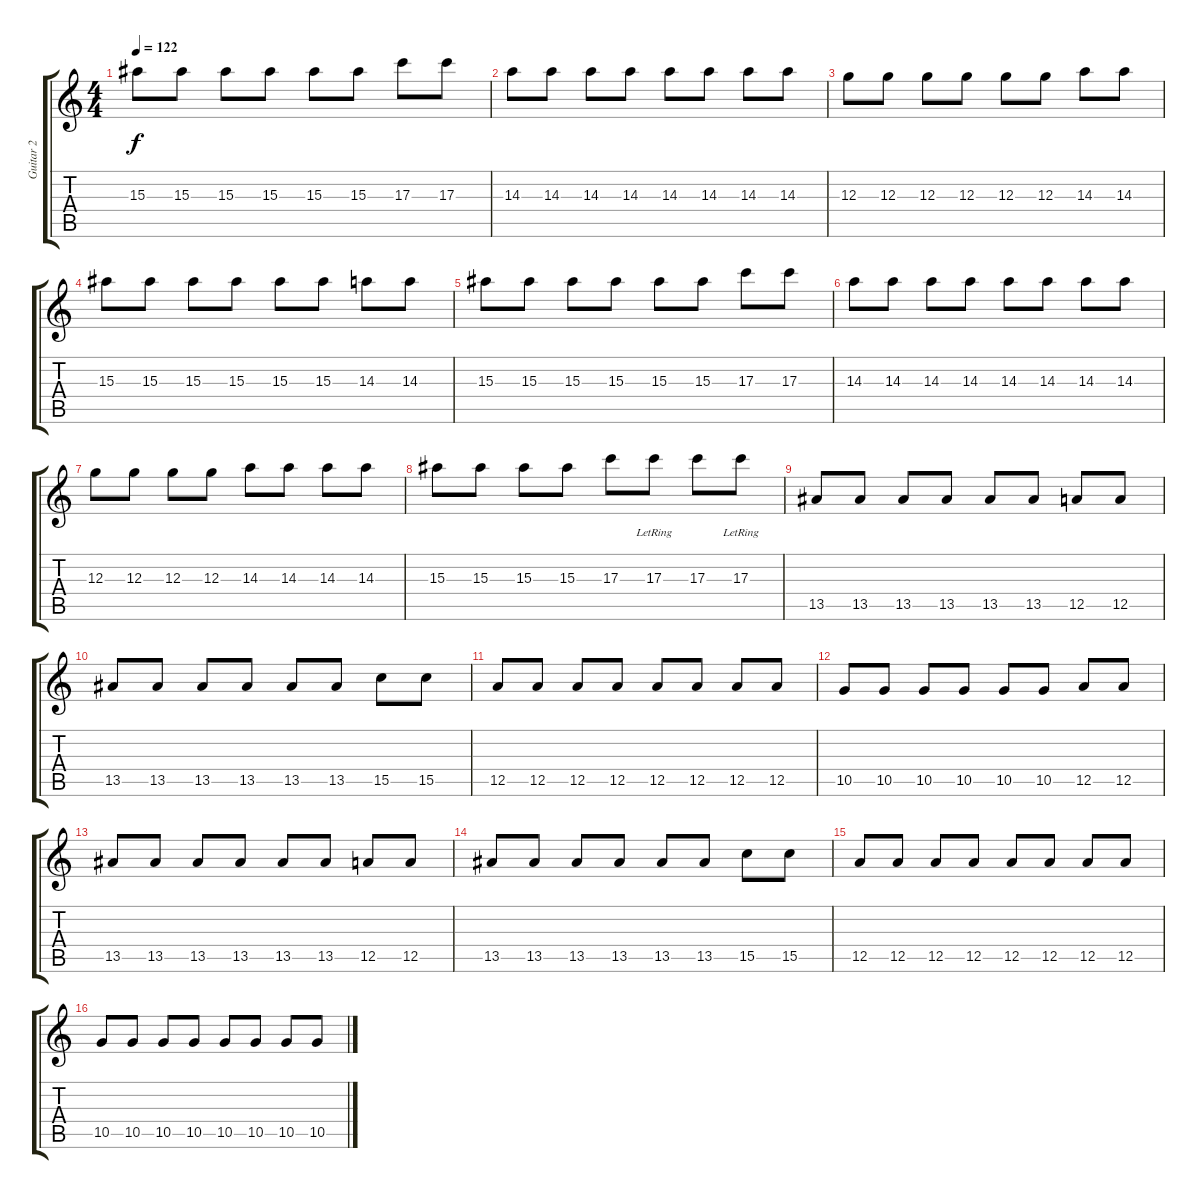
\track ("Guitar 2" "Guitar 2") {instrument distortionguitar}
\staff {score tabs}
\tuning (E4 B3 G3 D3 A2 E2) {hide}
\ts (4 4)
\tempo 122
\clef g2
\ks c
15.3.8{dy f} 15.3.8 15.3.8 15.3.8 15.3.8 15.3.8 17.3.8 17.3.8 |
14.3.8 14.3.8 14.3.8 14.3.8 14.3.8 14.3.8 14.3.8 14.3.8 |
12.3.8 12.3.8 12.3.8 12.3.8 12.3.8 12.3.8 14.3.8 14.3.8 |
15.3.8 15.3.8 15.3.8 15.3.8 15.3.8 15.3.8 14.3.8 14.3.8 |
15.3.8 15.3.8 15.3.8 15.3.8 15.3.8 15.3.8 17.3.8 17.3.8 |
14.3.8 14.3.8 14.3.8 14.3.8 14.3.8 14.3.8 14.3.8 14.3.8 |
12.3.8 12.3.8 12.3.8 12.3.8 14.3.8 14.3.8 14.3.8 14.3.8 |
15.3.8 15.3.8 15.3.8 15.3.8 17.3.8 17.3{lr}.8 17.3.8 17.3{lr}.8 |
13.5.8{volume 11 instrument distortionguitar} 13.5.8 13.5.8 13.5.8 13.5.8 13.5.8 12.5.8 12.5.8 |
13.5.8 13.5.8 13.5.8 13.5.8 13.5.8 13.5.8 15.5.8 15.5.8 |
12.5.8 12.5.8 12.5.8 12.5.8 12.5.8 12.5.8 12.5.8 12.5.8 |
10.5.8 10.5.8 10.5.8 10.5.8 10.5.8 10.5.8 12.5.8 12.5.8 |
13.5.8 13.5.8 13.5.8 13.5.8 13.5.8 13.5.8 12.5.8 12.5.8 |
13.5.8 13.5.8 13.5.8 13.5.8 13.5.8 13.5.8 15.5.8 15.5.8 |
12.5.8 12.5.8 12.5.8 12.5.8 12.5.8 12.5.8 12.5.8 12.5.8 |
10.5.8 10.5.8 10.5.8 10.5.8 10.5.8 10.5.8 10.5.8 10.5.8
